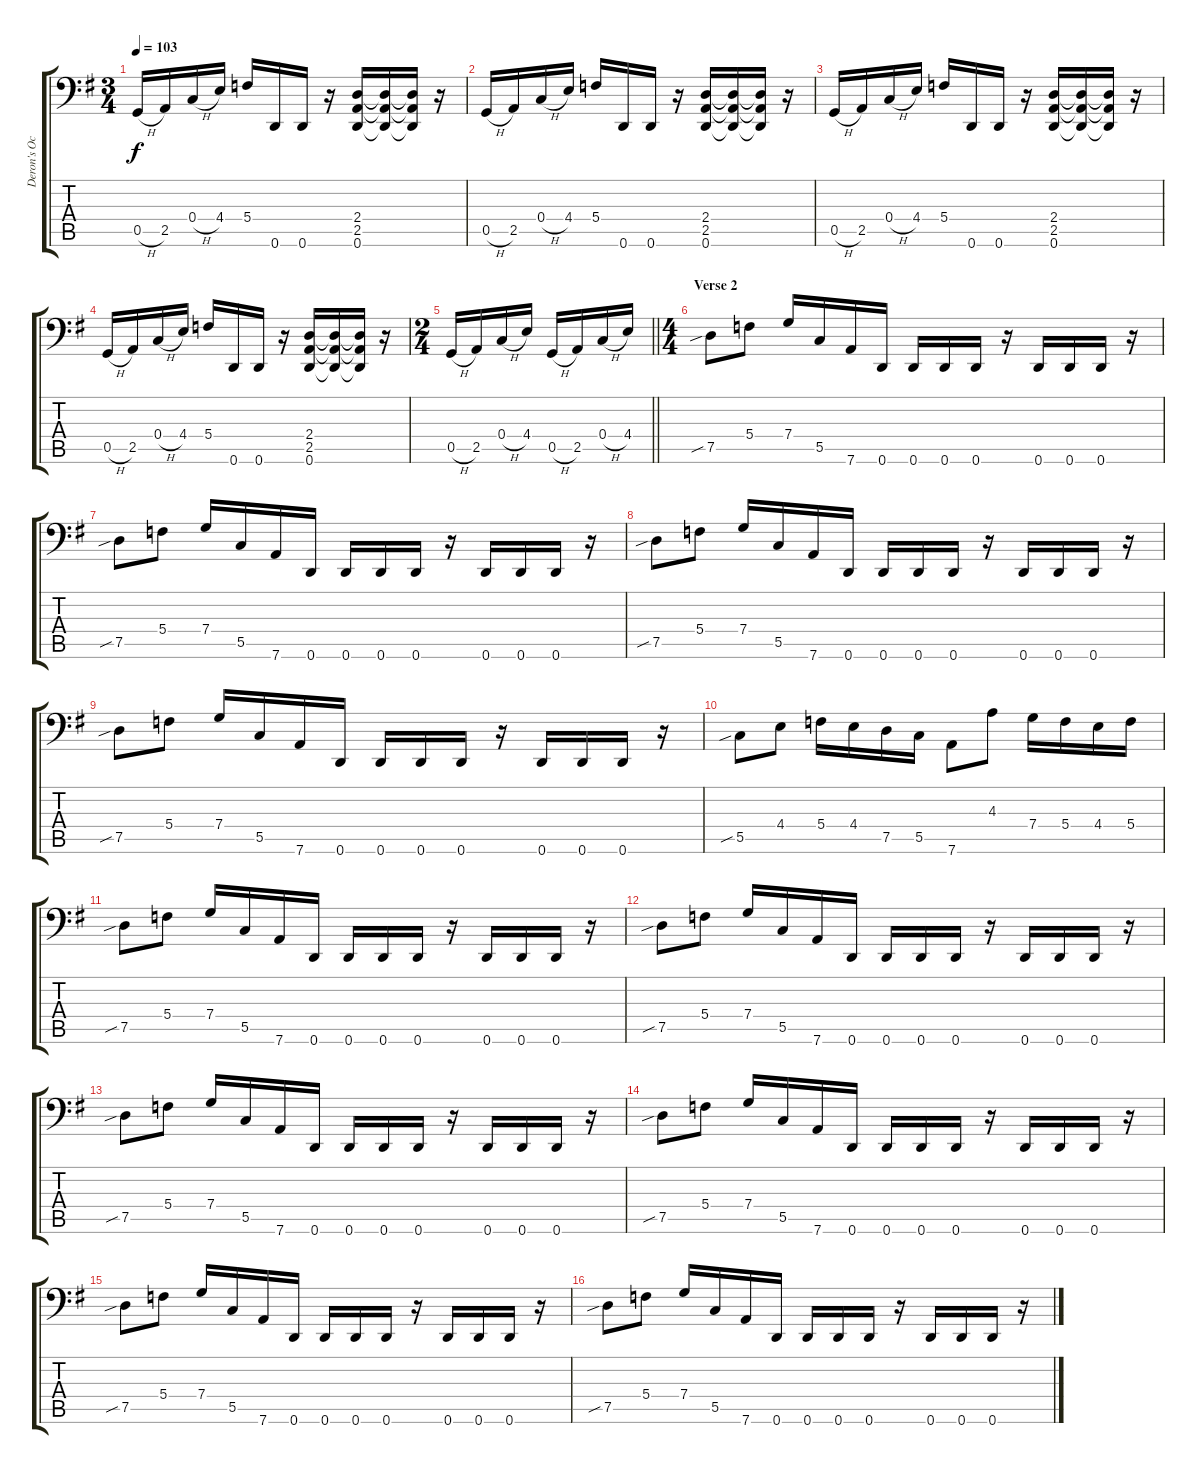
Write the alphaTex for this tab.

\track ("Deron's Octaver" "Deron's Oc") {instrument overdrivenguitar}
\staff {score tabs}
\tuning (D3 A2 F2 C2 G1 D1) {hide}
\ts (3 4)
\tempo 103
\clef f4
\ks g
0.5{h}.16{dy f} 2.5.16 0.4{h}.16 4.4.16 5.4.16 0.6.16 0.6.16 r.16 (2.4 2.5 0.6).16 (2.4{t} 2.5{t} 0.6{t}).16 (2.4{t} 2.5{t} 0.6{t}).16 r.16 |
0.5{h}.16 2.5.16 0.4{h}.16 4.4.16 5.4.16 0.6.16 0.6.16 r.16 (2.4 2.5 0.6).16 (2.4{t} 2.5{t} 0.6{t}).16 (2.4{t} 2.5{t} 0.6{t}).16 r.16 |
0.5{h}.16 2.5.16 0.4{h}.16 4.4.16 5.4.16 0.6.16 0.6.16 r.16 (2.4 2.5 0.6).16 (2.4{t} 2.5{t} 0.6{t}).16 (2.4{t} 2.5{t} 0.6{t}).16 r.16 |
0.5{h}.16 2.5.16 0.4{h}.16 4.4.16 5.4.16 0.6.16 0.6.16 r.16 (2.4 2.5 0.6).16 (2.4{t} 2.5{t} 0.6{t}).16 (2.4{t} 2.5{t} 0.6{t}).16 r.16 |
\ts (2 4)
\barLineRight lightlight
0.5{h}.16 2.5.16 0.4{h}.16 4.4.16 0.5{h}.16 2.5.16 0.4{h}.16 4.4.16 |
\ts (4 4)
\section ("" "Verse 2")
7.5{sib}.8 5.4.8 7.4.16 5.5.16 7.6.16 0.6.16 0.6.16 0.6.16 0.6.16 r.16 0.6.16 0.6.16 0.6.16 r.16 |
7.5{sib}.8 5.4.8 7.4.16 5.5.16 7.6.16 0.6.16 0.6.16 0.6.16 0.6.16 r.16 0.6.16 0.6.16 0.6.16 r.16 |
7.5{sib}.8 5.4.8 7.4.16 5.5.16 7.6.16 0.6.16 0.6.16 0.6.16 0.6.16 r.16 0.6.16 0.6.16 0.6.16 r.16 |
7.5{sib}.8 5.4.8 7.4.16 5.5.16 7.6.16 0.6.16 0.6.16 0.6.16 0.6.16 r.16 0.6.16 0.6.16 0.6.16 r.16 |
5.5{sib}.8 4.4.8 5.4.16 4.4.16 7.5.16 5.5.16 7.6.8 4.3.8 7.4.16 5.4.16 4.4.16 5.4.16 |
7.5{sib}.8 5.4.8 7.4.16 5.5.16 7.6.16 0.6.16 0.6.16 0.6.16 0.6.16 r.16 0.6.16 0.6.16 0.6.16 r.16 |
7.5{sib}.8 5.4.8 7.4.16 5.5.16 7.6.16 0.6.16 0.6.16 0.6.16 0.6.16 r.16 0.6.16 0.6.16 0.6.16 r.16 |
7.5{sib}.8 5.4.8 7.4.16 5.5.16 7.6.16 0.6.16 0.6.16 0.6.16 0.6.16 r.16 0.6.16 0.6.16 0.6.16 r.16 |
7.5{sib}.8 5.4.8 7.4.16 5.5.16 7.6.16 0.6.16 0.6.16 0.6.16 0.6.16 r.16 0.6.16 0.6.16 0.6.16 r.16 |
7.5{sib}.8 5.4.8 7.4.16 5.5.16 7.6.16 0.6.16 0.6.16 0.6.16 0.6.16 r.16 0.6.16 0.6.16 0.6.16 r.16 |
7.5{sib}.8 5.4.8 7.4.16 5.5.16 7.6.16 0.6.16 0.6.16 0.6.16 0.6.16 r.16 0.6.16 0.6.16 0.6.16 r.16
